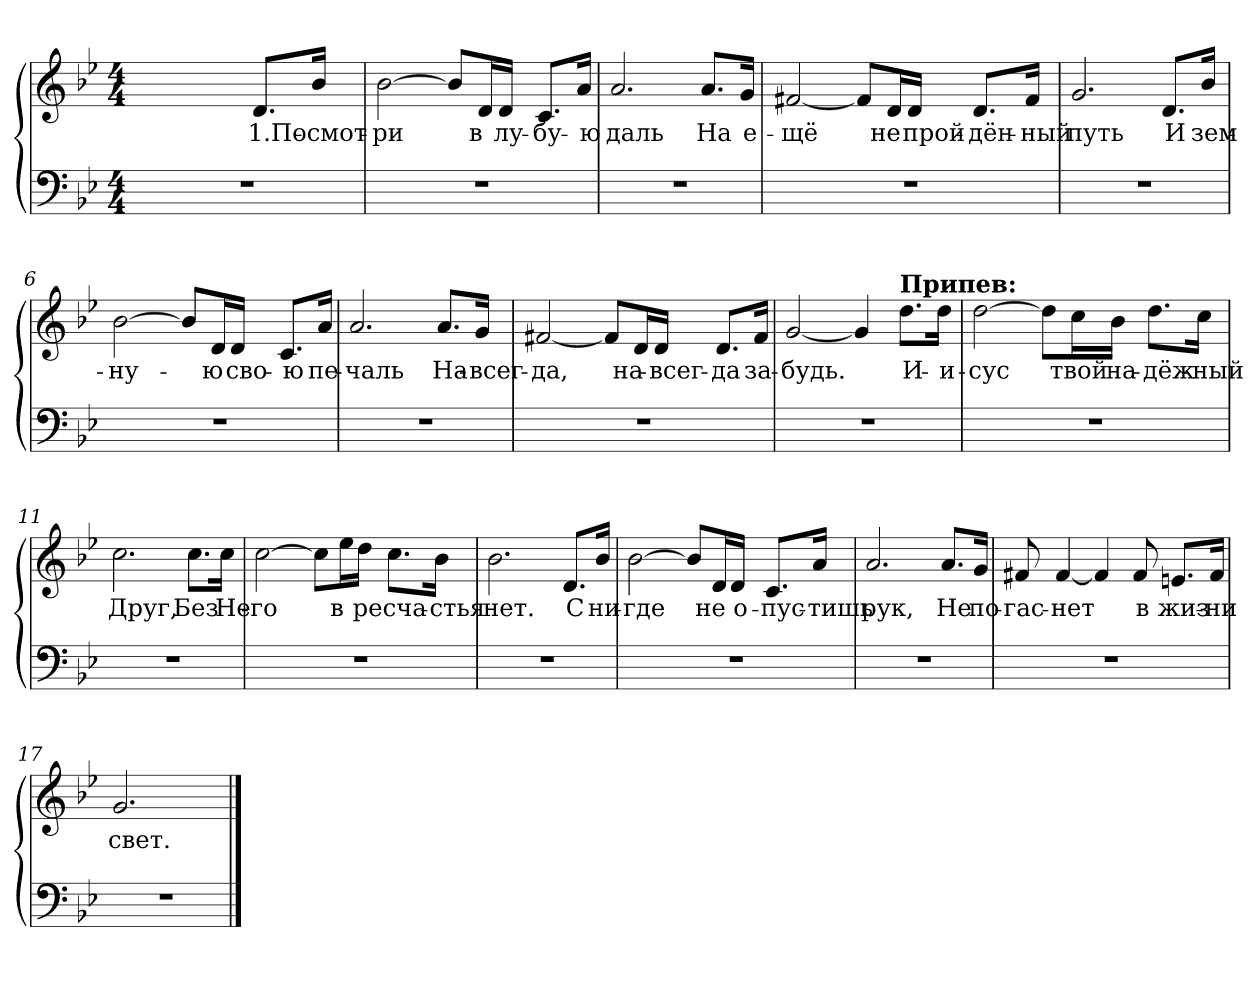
**kern	**kern	**text
*part2	*part1	*part1
*staff2	*staff1	*staff1
*clefF4	*clefG2	*
*k[b-e-]	*k[b-e-]	*
*g:	*g:	*
*M4/4	*M4/4	*
=1	=1	=1
1r	2ryy	.
.	4ryy	.
!	!	!LO:LY:b
.	8.d/L	1.По-
!	!	!LO:LY:b
.	16b-/Jk	-смот-
=2	=2	=2
!	!	!LO:LY:b
1r	[2b-\	-ри
.	8b-/L]	.
!	!	!LO:LY:b
.	16d/L	-в
!	!	!LO:LY:b
.	16d/JJ	лу-
!	!	!LO:LY:b
.	8.c/L	-бу-
!	!	!LO:LY:b
.	16a/Jk	-ю
=3	=3	=3
!	!	!LO:LY:b
1r	2.a/	даль
!	!	!LO:LY:b
.	8.a/L	На
!	!	!LO:LY:b
.	16g/Jk	е-
!!LO:LB:g=z
=4	=4	=4
!	!	!LO:LY:b
1r	[2f#X/	-щё
.	8f#/L]	.
!	!	!LO:LY:b
.	16d/L	не
!	!	!LO:LY:b
.	16d/JJ	прой-
!	!	!LO:LY:b
.	8.d/L	-дён-
!	!	!LO:LY:b
.	16f#/Jk	-ный
=5	=5	=5
!	!	!LO:LY:b
1r	2.g/	путь
!	!	!LO:LY:b
.	8.d/L	И
!	!	!LO:LY:b
.	16b-/Jk	зем-
!!LO:LB:g=z
=6	=6	=6
!	!	!LO:LY:b
1r	[2b-\	-ну-
.	8b-/L]	.
!	!	!LO:LY:b
.	16d/L	-ю
!	!	!LO:LY:b
.	16d/JJ	сво-
!	!	!LO:LY:b
.	8.c/L	-ю
!	!	!LO:LY:b
.	16a/Jk	пе-
=7	=7	=7
!	!	!LO:LY:b
1r	2.a/	-чаль
!	!	!LO:LY:b
.	8.a/L	На-
!	!	!LO:LY:b
.	16g/Jk	-всег-
!!LO:LB:g=z
=8	=8	=8
!	!	!LO:LY:b
1r	[2f#X/	-да,
.	8f#/L]	.
!	!	!LO:LY:b
.	16d/L	на-
!	!	!LO:LY:b
.	16d/JJ	-всег-
!	!	!LO:LY:b
.	8.d/L	-да
!	!	!LO:LY:b
.	16f#/Jk	за-
=9	=9	=9
!	!	!LO:LY:b
1r	[2g/	-будь.
.	4g/]	.
!	!LO:TX:a:B:t=Припев&colon;	!
!	!	!LO:LY:b
.	8.dd\L	И-
!	!	!LO:LY:b
.	16dd\Jk	-и-
!!LO:LB:g=z
=10	=10	=10
!	!	!LO:LY:b
1r	[2dd\	-сус
.	8dd\L]	.
!	!	!LO:LY:b
.	16cc\L	твой
!	!	!LO:LY:b
.	16b-\JJ	на-
!	!	!LO:LY:b
.	8.dd\L	-дёж-
!	!	!LO:LY:b
.	16cc\Jk	-ный
=11	=11	=11
!	!	!LO:LY:b
1r	2.cc\	Друг,
!	!	!LO:LY:b
.	8.cc\L	Без
!	!	!LO:LY:b
.	16cc\Jk	Не-
!!LO:LB:g=z
=12	=12	=12
!	!	!LO:LY:b
1r	[2cc\	-го
.	8cc\L]	.
!	!	!LO:LY:b
.	16ee-\L	-в
!	!	!LO:LY:b
.	16dd\JJ	ре
!	!	!LO:LY:b
.	8.cc\L	сча-
!	!	!LO:LY:b
.	16b-\Jk	-стья
=13	=13	=13
!	!	!LO:LY:b
1r	2.b-\	нет.
!	!	!LO:LY:b
.	8.d/L	С
!	!	!LO:LY:b
.	16b-/Jk	ни-
!!LO:LB:g=z
=14	=14	=14
!	!	!LO:LY:b
1r	[2b-\	-где
.	8b-/L]	.
!	!	!LO:LY:b
.	16d/L	не
!	!	!LO:LY:b
.	16d/JJ	о-
!	!	!LO:LY:b
.	8.c/L	-пус-
!	!	!LO:LY:b
.	16a/Jk	-тишь
=15	=15	=15
!	!	!LO:LY:b
1r	2.a/	рук,
!	!	!LO:LY:b
.	8.a/L	Не
!	!	!LO:LY:b
.	16g/Jk	по-
!!LO:LB:g=z
=16	=16	=16
!	!	!LO:LY:b
1r	8f#X/	-гас-
!	!	!LO:LY:b
.	[4f#/	-нет
.	4f#/]	.
!	!	!LO:LY:b
.	8f#/	в
!	!	!LO:LY:b
.	8.en/L	жиз-
!	!	!LO:LY:b
.	16f#/Jk	-ни
=17	=17	=17
!	!	!LO:LY:b
1r	2.g/	свет.
.	4ryy	.
==	==	==
*-	*-	*-
